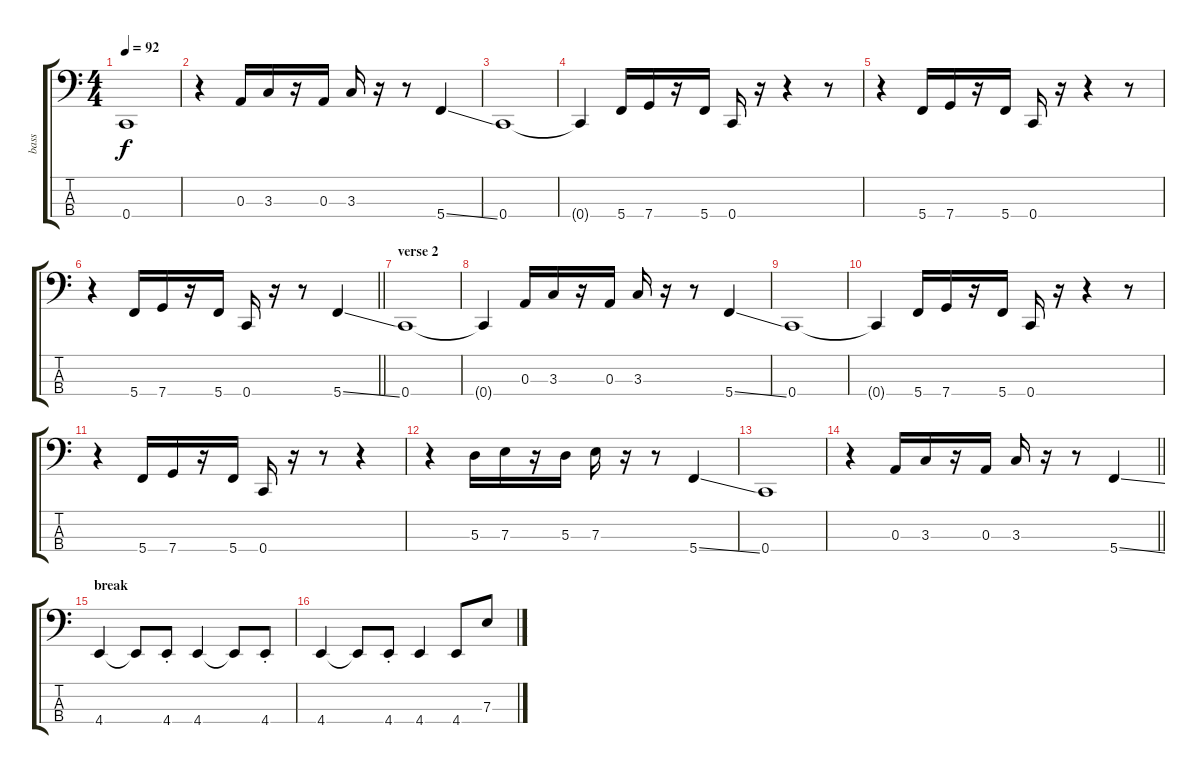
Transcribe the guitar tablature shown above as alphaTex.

\track ("bass" "bass") {instrument electricbassfinger}
\staff {score tabs}
\tuning (G2 D2 A1 C1) {hide}
\ts (4 4)
\tempo 92
\clef f4
\ks c
0.4.1{dy f} |
r.4 0.3.16 3.3.16 r.16 0.3.16 3.3.16 r.16 r.8 5.4{ss}.4 |
0.4.1 |
0.4{t}.4 5.4.16 7.4.16 r.16 5.4.16 0.4.16 r.16 r.4 r.8 |
r.4 5.4.16 7.4.16 r.16 5.4.16 0.4.16 r.16 r.4 r.8 |
\barLineRight lightlight
r.4 5.4.16 7.4.16 r.16 5.4.16 0.4.16 r.16 r.8 5.4{ss}.4 |
\section ("" "verse 2")
0.4.1 |
0.4{t}.4 0.3.16 3.3.16 r.16 0.3.16 3.3.16 r.16 r.8 5.4{ss}.4 |
0.4.1 |
0.4{t}.4 5.4.16 7.4.16 r.16 5.4.16 0.4.16 r.16 r.4 r.8 |
r.4 5.4.16 7.4.16 r.16 5.4.16 0.4.16 r.16 r.8 r.4 |
r.4 5.3.16 7.3.16 r.16 5.3.16 7.3.16 r.16 r.8 5.4{ss}.4 |
0.4.1 |
\barLineRight lightlight
r.4 0.3.16 3.3.16 r.16 0.3.16 3.3.16 r.16 r.8 5.4{ss}.4 |
\section ("" "break ")
4.4.4 4.4{t}.8 4.4{st}.8 4.4.4 4.4{t}.8 4.4{st}.8 |
4.4.4 4.4{t}.8 4.4{st}.8 4.4.4 4.4.8 7.3.8
